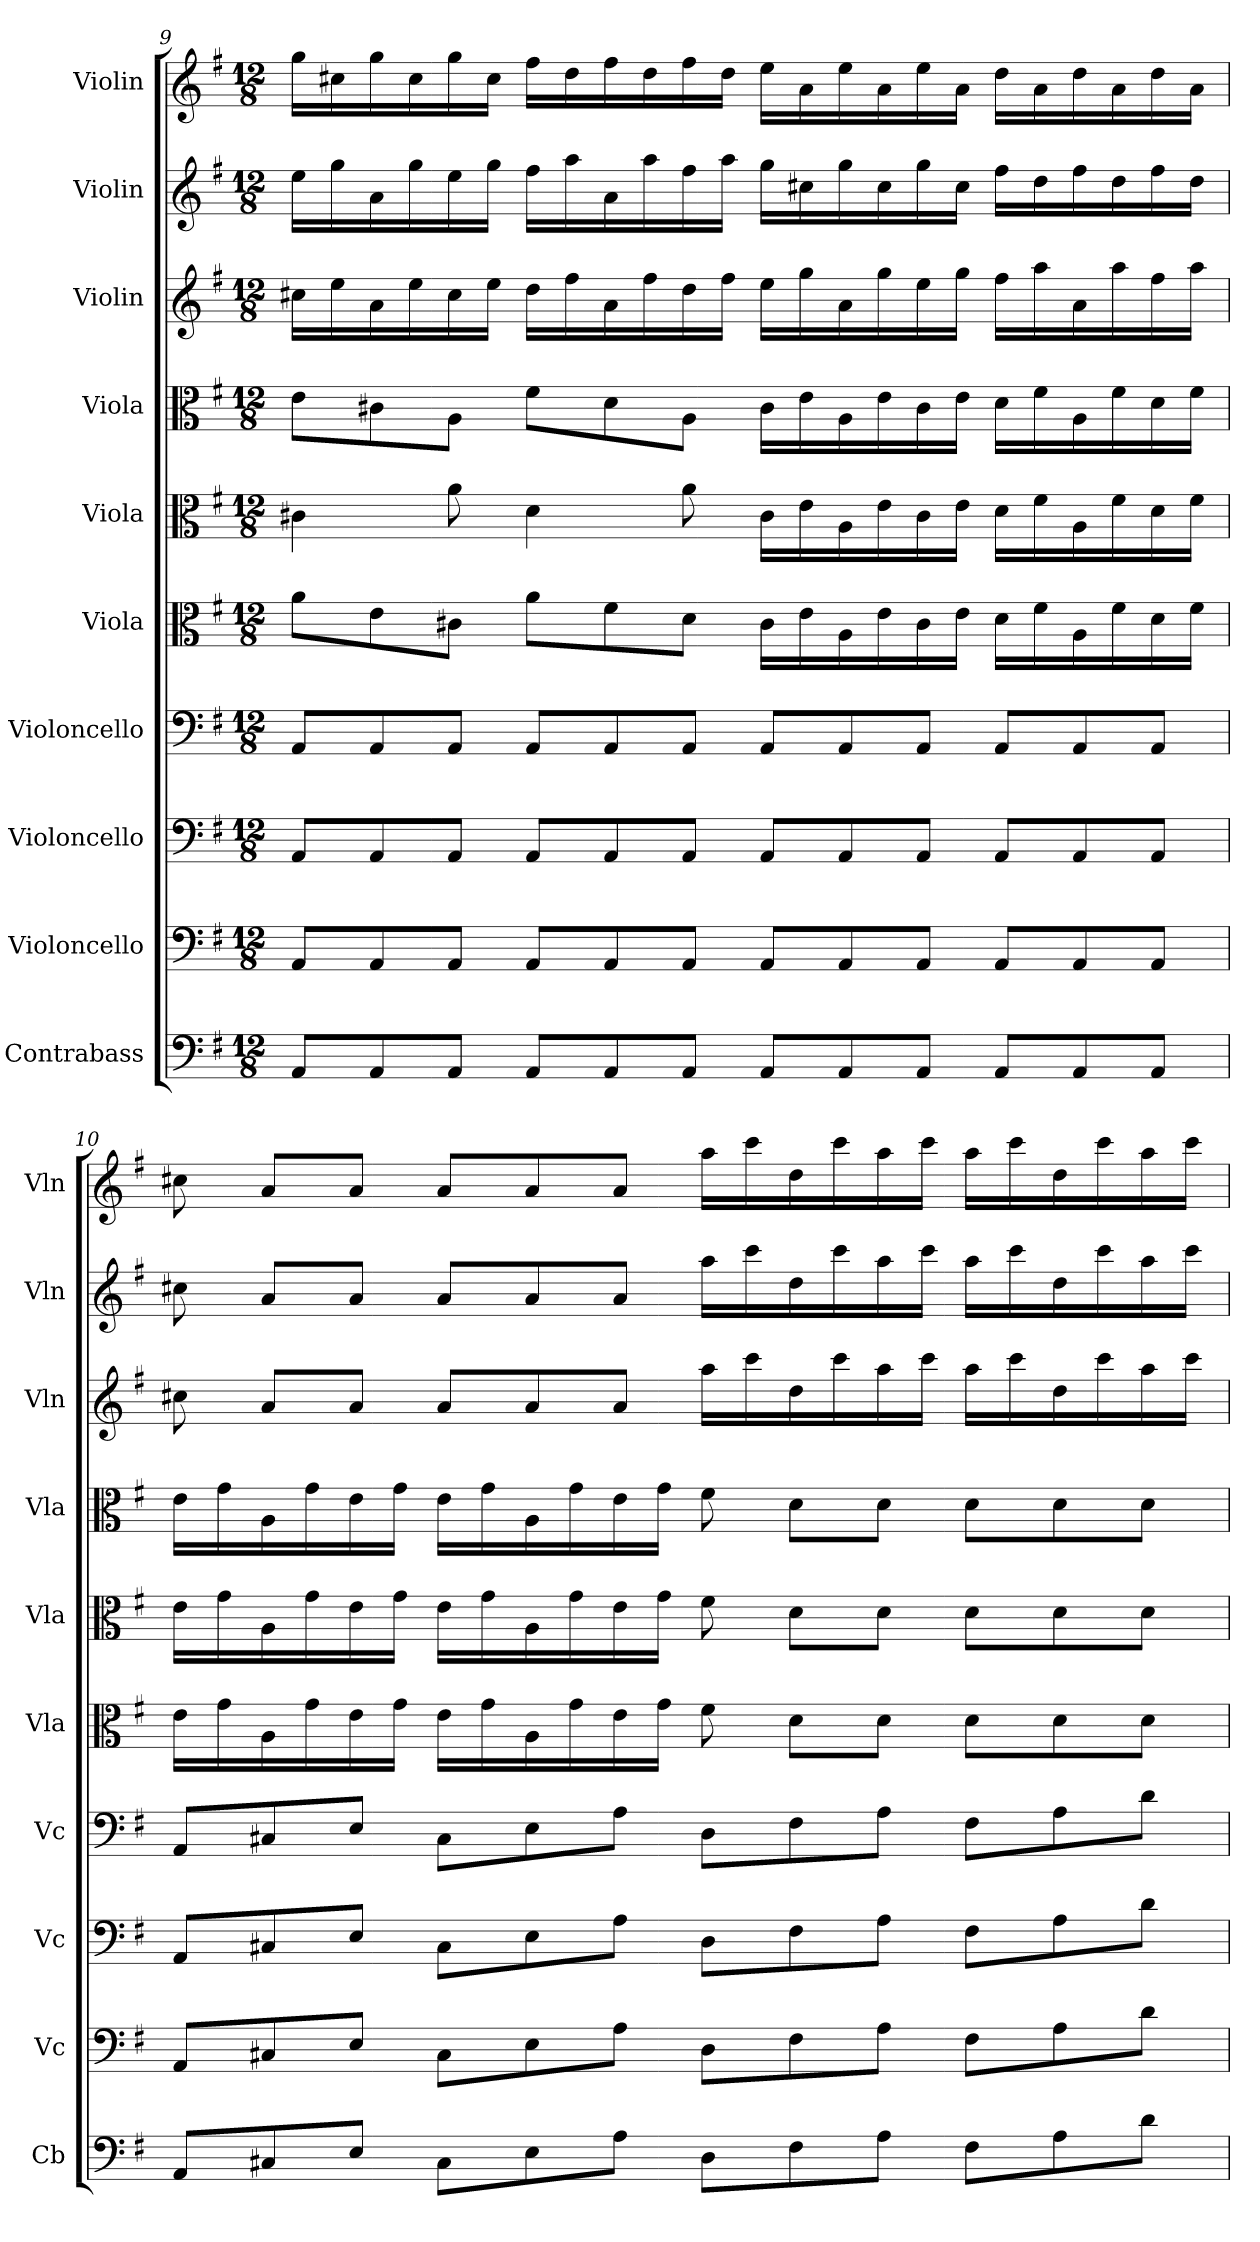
**kern	**kern	**kern	**kern	**kern	**kern	**kern	**kern	**kern	**kern
*part10	*part9	*part8	*part7	*part6	*part5	*part4	*part3	*part2	*part1
*staff10	*staff9	*staff8	*staff7	*staff6	*staff5	*staff4	*staff3	*staff2	*staff1
*I"Contrabass	*I"Violoncello	*I"Violoncello	*I"Violoncello	*I"Viola	*I"Viola	*I"Viola	*I"Violin	*I"Violin	*I"Violin
*I'Cb	*I'Vc	*I'Vc	*I'Vc	*I'Vla	*I'Vla	*I'Vla	*I'Vln	*I'Vln	*I'Vln
*clefF4	*clefF4	*clefF4	*clefF4	*clefC3	*clefC3	*clefC3	*clefG2	*clefG2	*clefG2
*k[f#]	*k[f#]	*k[f#]	*k[f#]	*k[f#]	*k[f#]	*k[f#]	*k[f#]	*k[f#]	*k[f#]
*G:	*G:	*G:	*G:	*G:	*G:	*G:	*G:	*G:	*G:
*M12/8	*M12/8	*M12/8	*M12/8	*M12/8	*M12/8	*M12/8	*M12/8	*M12/8	*M12/8
=9	=9	=9	=9	=9	=9	=9	=9	=9	=9
8AA/L	8AA/L	8AA/L	8AA/L	8a\L	4c#X\	8e\L	16cc#X\LL	16ee\LL	16gg\LL
.	.	.	.	.	.	.	16ee\	16gg\	16cc#X\
8AA/	8AA/	8AA/	8AA/	8e\	.	8c#X\	16a\	16a\	16gg\
.	.	.	.	.	.	.	16ee\	16gg\	16cc#\
8AA/J	8AA/J	8AA/J	8AA/J	8c#X\J	8a\	8A\J	16cc#\	16ee\	16gg\
.	.	.	.	.	.	.	16ee\JJ	16gg\JJ	16cc#\JJ
8AA/L	8AA/L	8AA/L	8AA/L	8a\L	4d\	8f#\L	16dd\LL	16ff#\LL	16ff#\LL
.	.	.	.	.	.	.	16ff#\	16aa\	16dd\
8AA/	8AA/	8AA/	8AA/	8f#\	.	8d\	16a\	16a\	16ff#\
.	.	.	.	.	.	.	16ff#\	16aa\	16dd\
8AA/J	8AA/J	8AA/J	8AA/J	8d\J	8a\	8A\J	16dd\	16ff#\	16ff#\
.	.	.	.	.	.	.	16ff#\JJ	16aa\JJ	16dd\JJ
8AA/L	8AA/L	8AA/L	8AA/L	16c#\LL	16c#\LL	16c#\LL	16ee\LL	16gg\LL	16ee\LL
.	.	.	.	16e\	16e\	16e\	16gg\	16cc#X\	16a\
8AA/	8AA/	8AA/	8AA/	16A\	16A\	16A\	16a\	16gg\	16ee\
.	.	.	.	16e\	16e\	16e\	16gg\	16cc#\	16a\
8AA/J	8AA/J	8AA/J	8AA/J	16c#\	16c#\	16c#\	16ee\	16gg\	16ee\
.	.	.	.	16e\JJ	16e\JJ	16e\JJ	16gg\JJ	16cc#\JJ	16a\JJ
8AA/L	8AA/L	8AA/L	8AA/L	16d\LL	16d\LL	16d\LL	16ff#\LL	16ff#\LL	16dd\LL
.	.	.	.	16f#\	16f#\	16f#\	16aa\	16dd\	16a\
8AA/	8AA/	8AA/	8AA/	16A\	16A\	16A\	16a\	16ff#\	16dd\
.	.	.	.	16f#\	16f#\	16f#\	16aa\	16dd\	16a\
8AA/J	8AA/J	8AA/J	8AA/J	16d\	16d\	16d\	16ff#\	16ff#\	16dd\
.	.	.	.	16f#\JJ	16f#\JJ	16f#\JJ	16aa\JJ	16dd\JJ	16a\JJ
=10	=10	=10	=10	=10	=10	=10	=10	=10	=10
8AA/L	8AA/L	8AA/L	8AA/L	16e\LL	16e\LL	16e\LL	8cc#X\	8cc#X\	8cc#X\
.	.	.	.	16g\	16g\	16g\	.	.	.
8C#X/	8C#X/	8C#X/	8C#X/	16A\	16A\	16A\	8a/L	8a/L	8a/L
.	.	.	.	16g\	16g\	16g\	.	.	.
8E/J	8E/J	8E/J	8E/J	16e\	16e\	16e\	8a/J	8a/J	8a/J
.	.	.	.	16g\JJ	16g\JJ	16g\JJ	.	.	.
8C#\L	8C#\L	8C#\L	8C#\L	16e\LL	16e\LL	16e\LL	8a/L	8a/L	8a/L
.	.	.	.	16g\	16g\	16g\	.	.	.
8E\	8E\	8E\	8E\	16A\	16A\	16A\	8a/	8a/	8a/
.	.	.	.	16g\	16g\	16g\	.	.	.
8A\J	8A\J	8A\J	8A\J	16e\	16e\	16e\	8a/J	8a/J	8a/J
.	.	.	.	16g\JJ	16g\JJ	16g\JJ	.	.	.
8D\L	8D\L	8D\L	8D\L	8f#\	8f#\	8f#\	16aa\LL	16aa\LL	16aa\LL
.	.	.	.	.	.	.	16ccc\	16ccc\	16ccc\
8F#\	8F#\	8F#\	8F#\	8d\L	8d\L	8d\L	16dd\	16dd\	16dd\
.	.	.	.	.	.	.	16ccc\	16ccc\	16ccc\
8A\J	8A\J	8A\J	8A\J	8d\J	8d\J	8d\J	16aa\	16aa\	16aa\
.	.	.	.	.	.	.	16ccc\JJ	16ccc\JJ	16ccc\JJ
8F#\L	8F#\L	8F#\L	8F#\L	8d\L	8d\L	8d\L	16aa\LL	16aa\LL	16aa\LL
.	.	.	.	.	.	.	16ccc\	16ccc\	16ccc\
8A\	8A\	8A\	8A\	8d\	8d\	8d\	16dd\	16dd\	16dd\
.	.	.	.	.	.	.	16ccc\	16ccc\	16ccc\
8d\J	8d\J	8d\J	8d\J	8d\J	8d\J	8d\J	16aa\	16aa\	16aa\
.	.	.	.	.	.	.	16ccc\JJ	16ccc\JJ	16ccc\JJ
=	=	=	=	=	=	=	=	=	=
*-	*-	*-	*-	*-	*-	*-	*-	*-	*-
